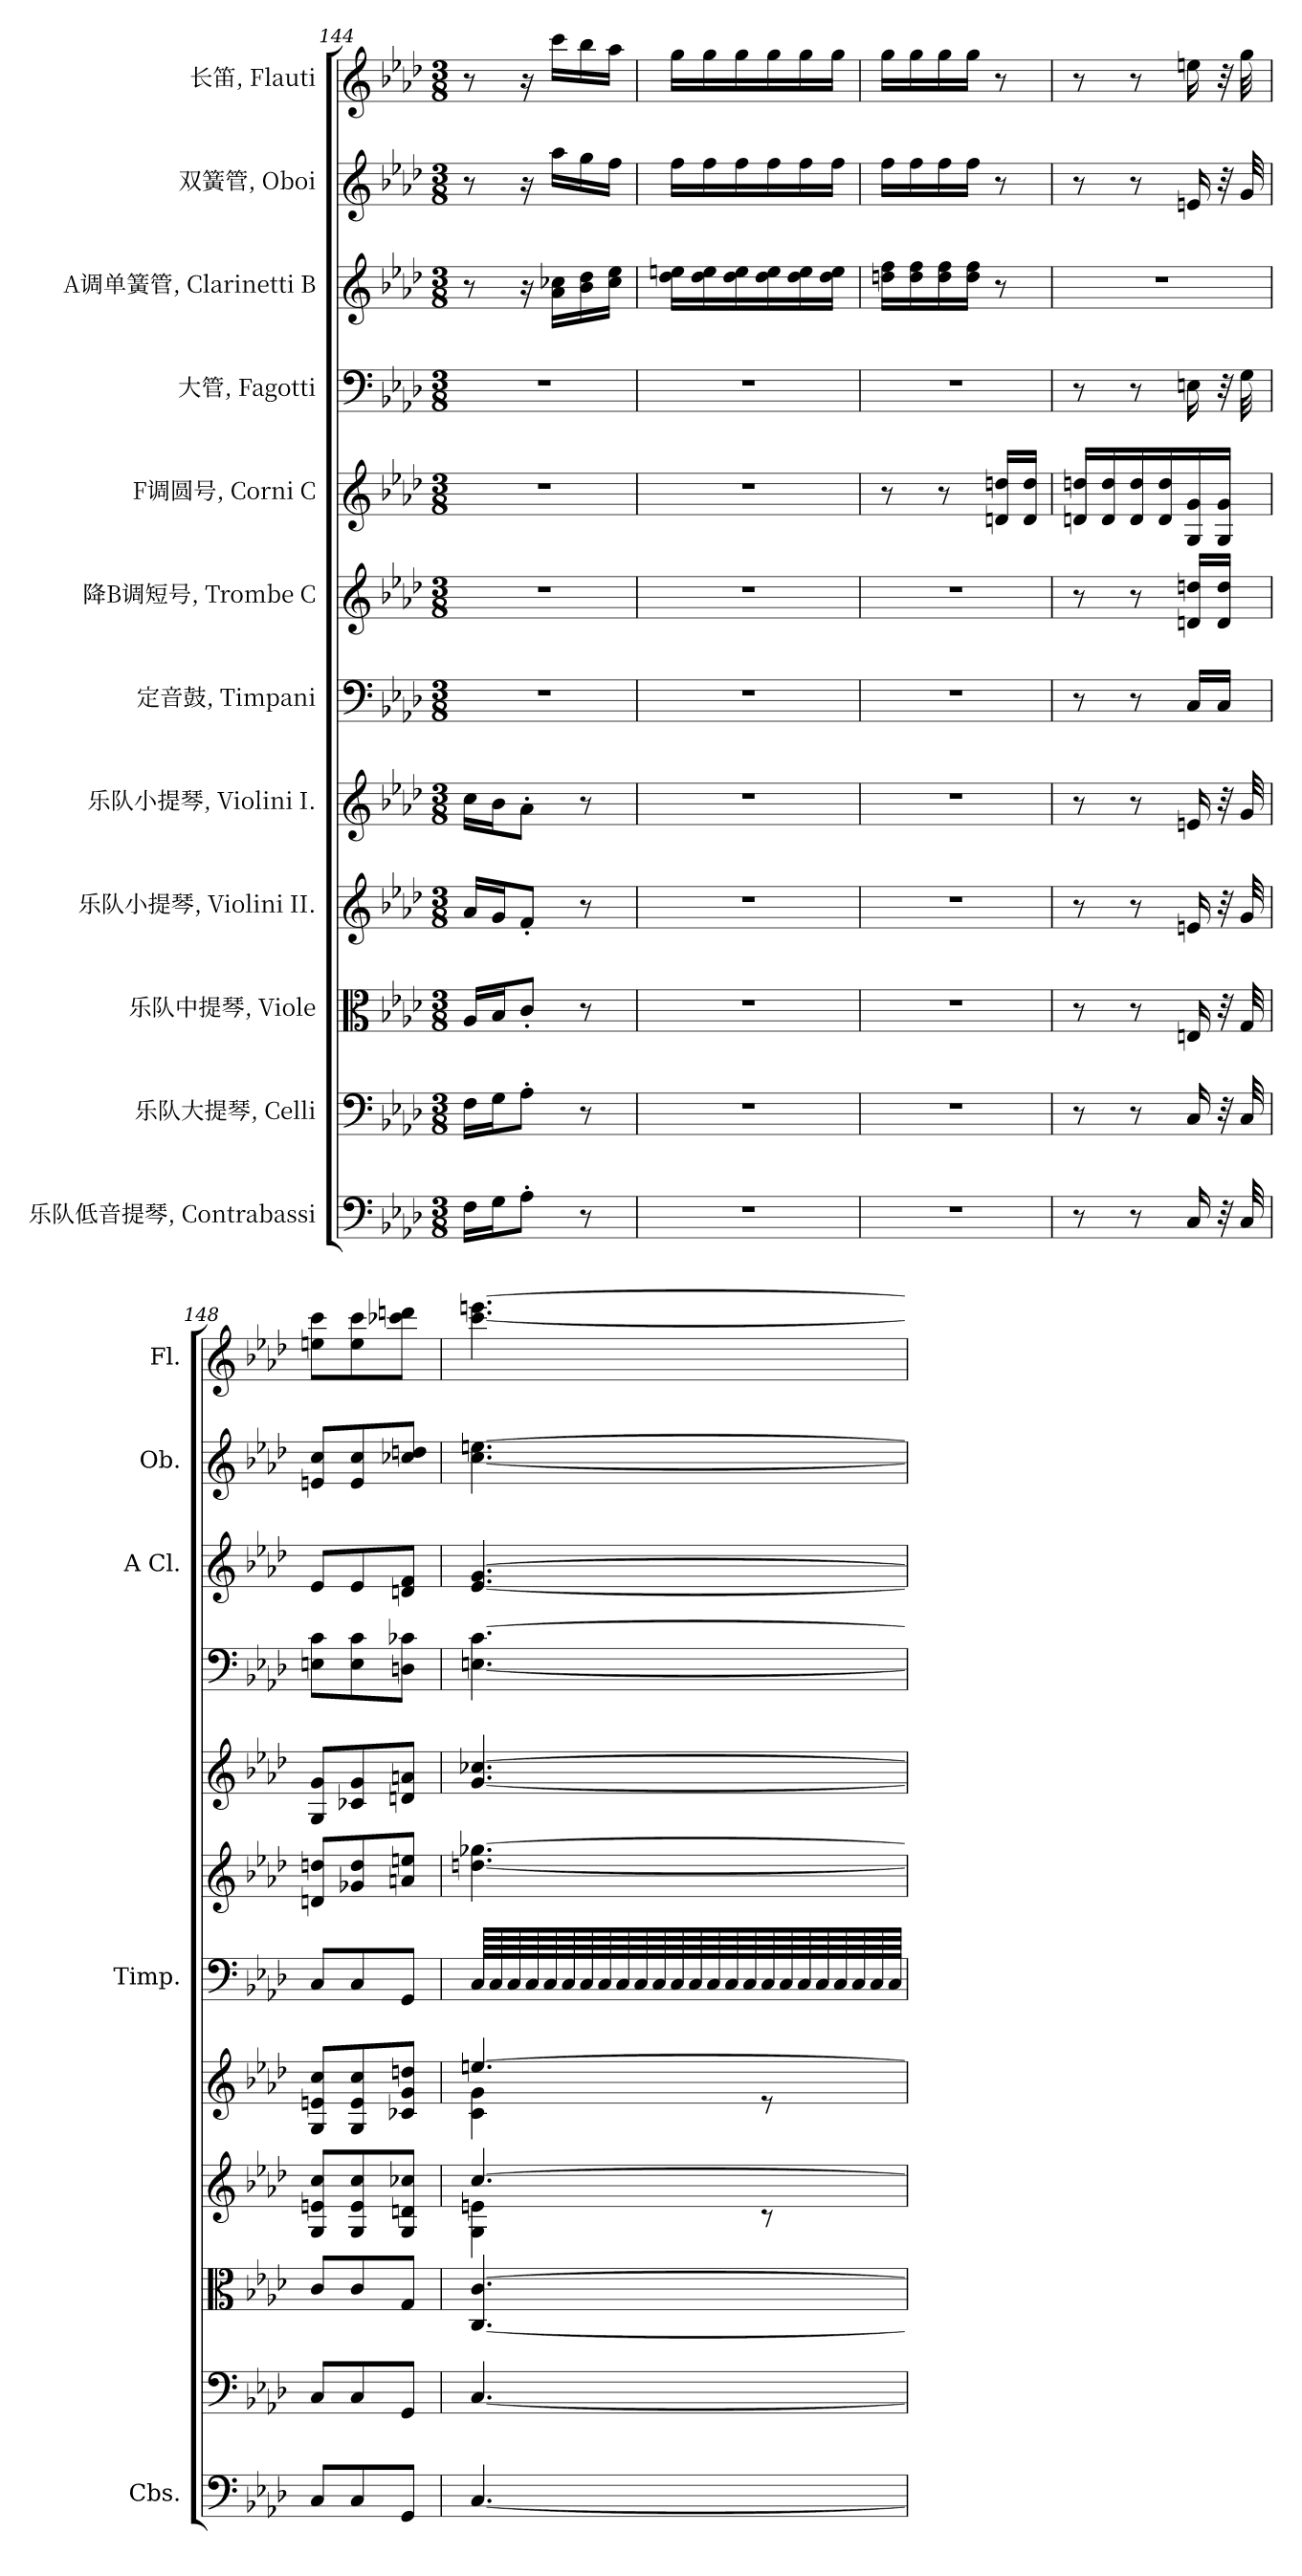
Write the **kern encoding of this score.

**kern	**kern	**kern	**kern	**kern	**kern	**kern	**kern	**kern	**kern	**kern	**kern
*part12	*part11	*part10	*part9	*part8	*part7	*part6	*part5	*part4	*part3	*part2	*part1
*staff12	*staff11	*staff10	*staff9	*staff8	*staff7	*staff6	*staff5	*staff4	*staff3	*staff2	*staff1
*I"乐队低音提琴, Contrabassi	*I"乐队大提琴, Celli	*I"乐队中提琴, Viole	*I"乐队小提琴, Violini II.	*I"乐队小提琴, Violini I.	*I"定音鼓, Timpani	*I"降B调短号, Trombe C	*I"F调圆号, Corni C	*I"大管, Fagotti	*I"A调单簧管, Clarinetti B	*I"双簧管, Oboi	*I"长笛, Flauti
*I'Cbs.	*	*	*	*	*I'Timp.	*	*	*	*I'A Cl.	*I'Ob.	*I'Fl.
!!LO:PB:g=z
*clefF4	*clefF4	*clefC3	*clefG2	*clefG2	*clefF4	*clefG2	*clefG2	*clefF4	*clefG2	*clefG2	*clefG2
*ITrd7c12	*	*	*	*	*	*ITrd1c2	*ITrd4c7	*	*ITrd2c3	*	*
*k[b-e-a-d-]	*k[b-e-a-d-]	*k[b-e-a-d-]	*k[b-e-a-d-]	*k[b-e-a-d-]	*k[b-e-a-d-]	*k[b-e-a-d-g-c-]	*k[b-e-a-d-g-]	*k[b-e-a-d-]	*k[b-]	*k[b-e-a-d-]	*k[b-e-a-d-]
*M3/8	*M3/8	*M3/8	*M3/8	*M3/8	*M3/8	*M3/8	*M3/8	*M3/8	*M3/8	*M3/8	*M3/8
=144	=144	=144	=144	=144	=144	=144	=144	=144	=144	=144	=144
16FF\LL	16F\LL	16A-/LL	16a-/LL	16cc\LL	4.r	4.r	4.r	4.r	8r	8r	8r
16GG\J	16G\J	16B-/J	16g/J	16b-\J	.	.	.	.	.	.	.
8AA-'\J	8A-'\J	8c'/J	8f'/J	8a-'\J	.	.	.	.	16r	16r	16r
.	.	.	.	.	.	.	.	.	16f\ 16a-X\LL	16aa-\LL	16ccc\LL
8r	8r	8r	8r	8r	.	.	.	.	16g\ 16b-\	16gg\	16bb-\
.	.	.	.	.	.	.	.	.	16a-\ 16cc\JJ	16ff\JJ	16aa-\JJ
=145	=145	=145	=145	=145	=145	=145	=145	=145	=145	=145	=145
4.r	4.r	4.r	4.r	4.r	4.r	4.r	4.r	4.r	16b-\ 16cc#X\LL	16ff\LL	16gg\LL
.	.	.	.	.	.	.	.	.	16b-\ 16cc#\	16ff\	16gg\
.	.	.	.	.	.	.	.	.	16b-\ 16cc#\	16ff\	16gg\
.	.	.	.	.	.	.	.	.	16b-\ 16cc#\	16ff\	16gg\
.	.	.	.	.	.	.	.	.	16b-\ 16cc#\	16ff\	16gg\
.	.	.	.	.	.	.	.	.	16b-\ 16cc#\JJ	16ff\JJ	16gg\JJ
=146	=146	=146	=146	=146	=146	=146	=146	=146	=146	=146	=146
4.r	4.r	4.r	4.r	4.r	4.r	4.r	8r	4.r	16bn\ 16dd\LL	16ff\LL	16gg\LL
.	.	.	.	.	.	.	.	.	16b\ 16dd\	16ff\	16gg\
.	.	.	.	.	.	.	8r	.	16b\ 16dd\	16ff\	16gg\
.	.	.	.	.	.	.	.	.	16b\ 16dd\JJ	16ff\JJ	16gg\JJ
.	.	.	.	.	.	.	16Gn/ 16gn/LL	.	8r	8r	8r
.	.	.	.	.	.	.	16G/ 16g/JJ	.	.	.	.
=147	=147	=147	=147	=147	=147	=147	=147	=147	=147	=147	=147
8r	8r	8r	8r	8r	8r	8r	16Gn/ 16gn/LL	8r	4.r	8r	8r
.	.	.	.	.	.	.	16G/ 16g/	.	.	.	.
8r	8r	8r	8r	8r	8r	8r	16G/ 16g/	8r	.	8r	8r
.	.	.	.	.	.	.	16G/ 16g/	.	.	.	.
16CC/	16C/	16En/	16en/	16en/	16C/LL	16cn/ 16ccn/LL	16C/ 16c/	16En\	.	16en/	16een\
32r	32r	32r	32r	32r	16C/JJ	16c/ 16cc/JJ	16C/ 16c/JJ	32r	.	32r	32r
32CC/	32C/	32G/	32g/	32g/	.	.	.	32G\	.	32g/	32gg\
!!LO:PB:g=z
=148	=148	=148	=148	=148	=148	=148	=148	=148	=148	=148	=148
8CC/L	8C/L	8c/L	8G/ 8en/ 8cc/L	8G/ 8en/ 8cc/L	8C/L	8cn/ 8ccn/L	8C/ 8c/L	8En\ 8c\L	8c/L	8en/ 8cc/L	8een\ 8ccc\L
8CC/	8C/	8c/	8G/ 8e/ 8cc/	8G/ 8e/ 8cc/	8C/	8f-X/ 8cc/	8F-X/ 8c/	8E\ 8c\	8c/	8e/ 8cc/	8ee\ 8ccc\
8GGG/J	8GG/J	8G/J	8G/ 8dn/ 8cc-X/J	8c-X/ 8g/ 8ddn/J	8GG/J	8gn/ 8ddn/J	8Gn/ 8dn/J	8Dn\ 8c-X\J	8Bn/ 8d/J	8cc-X/ 8ddn/J	8ccc-X\ 8dddn\J
=149	=149	=149	=149	=149	=149	=149	=149	=149	=149	=149	=149
*	*	*	*^	*^	*	*	*	*	*	*	*
[4.CC/	[4.C/	[4.C/ [4.c/	[4.cc/	4G\ 4en\	[4.een/	4c\ 4g\	64C/LLLL	[4.ccn\ [4.ff-X\	[4.c/ [4.f-X/	[4.En\ [4.c\	[4.c/ [4.e/	[4.cc\ [4.een\	[4.ccc\ [4.eeen\
.	.	.	.	.	.	.	64C/	.	.	.	.	.	.
.	.	.	.	.	.	.	64C/	.	.	.	.	.	.
.	.	.	.	.	.	.	64C/	.	.	.	.	.	.
.	.	.	.	.	.	.	64C/	.	.	.	.	.	.
.	.	.	.	.	.	.	64C/	.	.	.	.	.	.
.	.	.	.	.	.	.	64C/	.	.	.	.	.	.
.	.	.	.	.	.	.	64C/	.	.	.	.	.	.
.	.	.	.	.	.	.	64C/	.	.	.	.	.	.
.	.	.	.	.	.	.	64C/	.	.	.	.	.	.
.	.	.	.	.	.	.	64C/	.	.	.	.	.	.
.	.	.	.	.	.	.	64C/	.	.	.	.	.	.
.	.	.	.	.	.	.	64C/	.	.	.	.	.	.
.	.	.	.	.	.	.	64C/	.	.	.	.	.	.
.	.	.	.	.	.	.	64C/	.	.	.	.	.	.
.	.	.	.	.	.	.	64C/	.	.	.	.	.	.
.	.	.	.	8r	.	8r	64C/	.	.	.	.	.	.
.	.	.	.	.	.	.	64C/	.	.	.	.	.	.
.	.	.	.	.	.	.	64C/	.	.	.	.	.	.
.	.	.	.	.	.	.	64C/	.	.	.	.	.	.
.	.	.	.	.	.	.	64C/	.	.	.	.	.	.
.	.	.	.	.	.	.	64C/	.	.	.	.	.	.
.	.	.	.	.	.	.	64C/	.	.	.	.	.	.
.	.	.	.	.	.	.	64C/JJJJ	.	.	.	.	.	.
*	*	*	*v	*v	*	*	*	*	*	*	*	*	*
*	*	*	*	*v	*v	*	*	*	*	*	*	*
=	=	=	=	=	=	=	=	=	=	=	=
*-	*-	*-	*-	*-	*-	*-	*-	*-	*-	*-	*-
